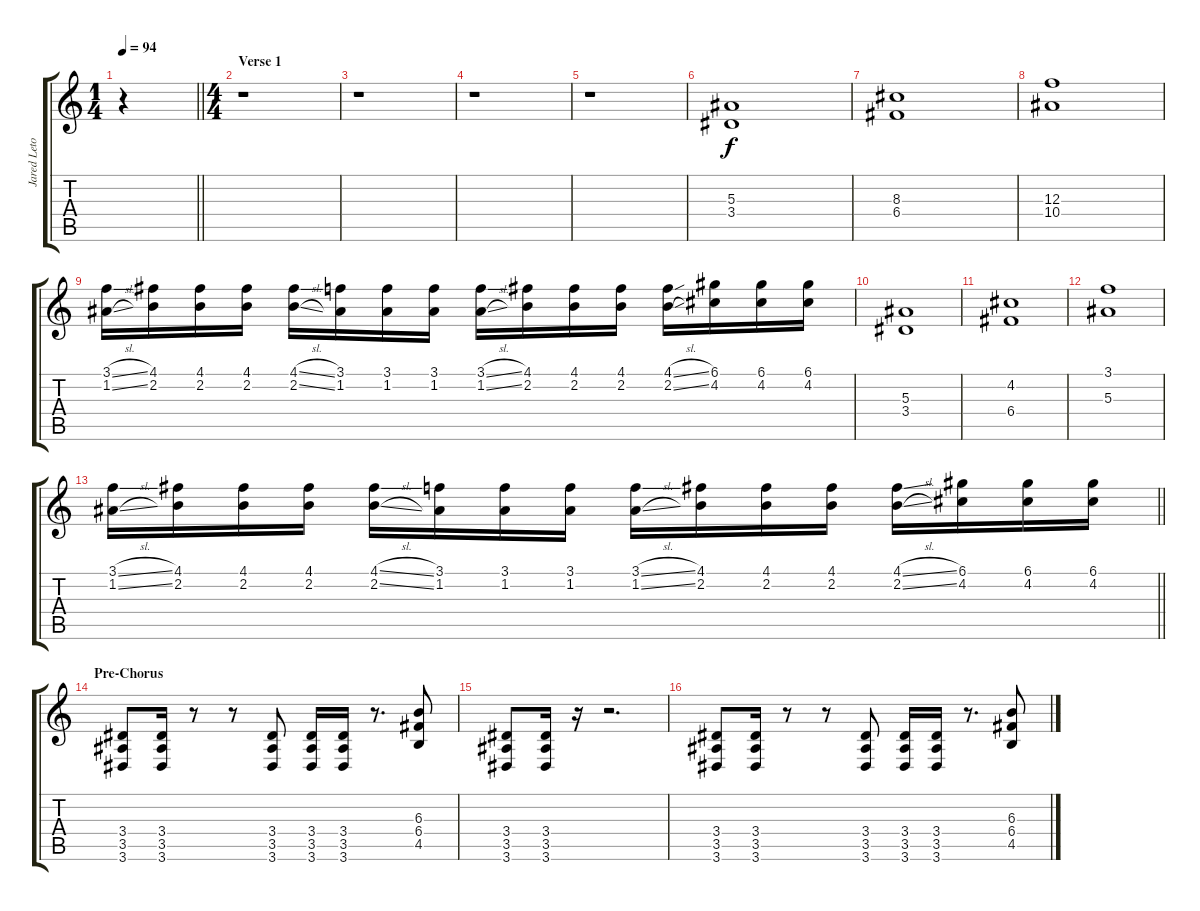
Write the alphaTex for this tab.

\track ("Jared Leto" "Jared Leto") {instrument distortionguitar}
\staff {score tabs}
\tuning (D4 A3 F3 C3 G2 C2) {hide}
\ts (1 4)
\tempo 94
\clef g2
\barLineRight lightlight
\ks c
r.4{dy f instrument distortionguitar} |
\ts (4 4)
\section ("" "Verse 1")
r.1 |
r.1 |
r.1 |
r.1 |
(5.3 3.4).1 |
(8.3 6.4).1 |
(12.3 10.4).1 |
(3.1{sl} 1.2{sl}).16 (4.1 2.2).16 (4.1 2.2).16 (4.1 2.2).16 (4.1{sl} 2.2{sl}).16 (3.1 1.2).16 (3.1 1.2).16 (3.1 1.2).16 (3.1{sl} 1.2{sl}).16 (4.1 2.2).16 (4.1 2.2).16 (4.1 2.2).16 (4.1{sl} 2.2{sl}).16 (6.1 4.2).16 (6.1 4.2).16 (6.1 4.2).16 |
(5.3 3.4).1 |
(4.2 6.4).1 |
(3.1 5.3).1 |
\barLineRight lightlight
(3.1{sl} 1.2{sl}).16 (4.1 2.2).16 (4.1 2.2).16 (4.1 2.2).16 (4.1{sl} 2.2{sl}).16 (3.1 1.2).16 (3.1 1.2).16 (3.1 1.2).16 (3.1{sl} 1.2{sl}).16 (4.1 2.2).16 (4.1 2.2).16 (4.1 2.2).16 (4.1{sl} 2.2{sl}).16 (6.1 4.2).16 (6.1 4.2).16 (6.1 4.2).16 |
\section ("" "Pre-Chorus")
(3.4 3.5 3.6).8 (3.4 3.5 3.6).16 r.8 r.8 (3.4 3.5 3.6).8 (3.4 3.5 3.6).16 (3.4 3.5 3.6).16 r.8{d} (6.3 6.4 4.5).8 |
(3.4 3.5 3.6).8 (3.4 3.5 3.6).16 r.16 r.2{d} |
(3.4 3.5 3.6).8 (3.4 3.5 3.6).16 r.8 r.8 (3.4 3.5 3.6).8 (3.4 3.5 3.6).16 (3.4 3.5 3.6).16 r.8{d} (6.3 6.4 4.5).8
